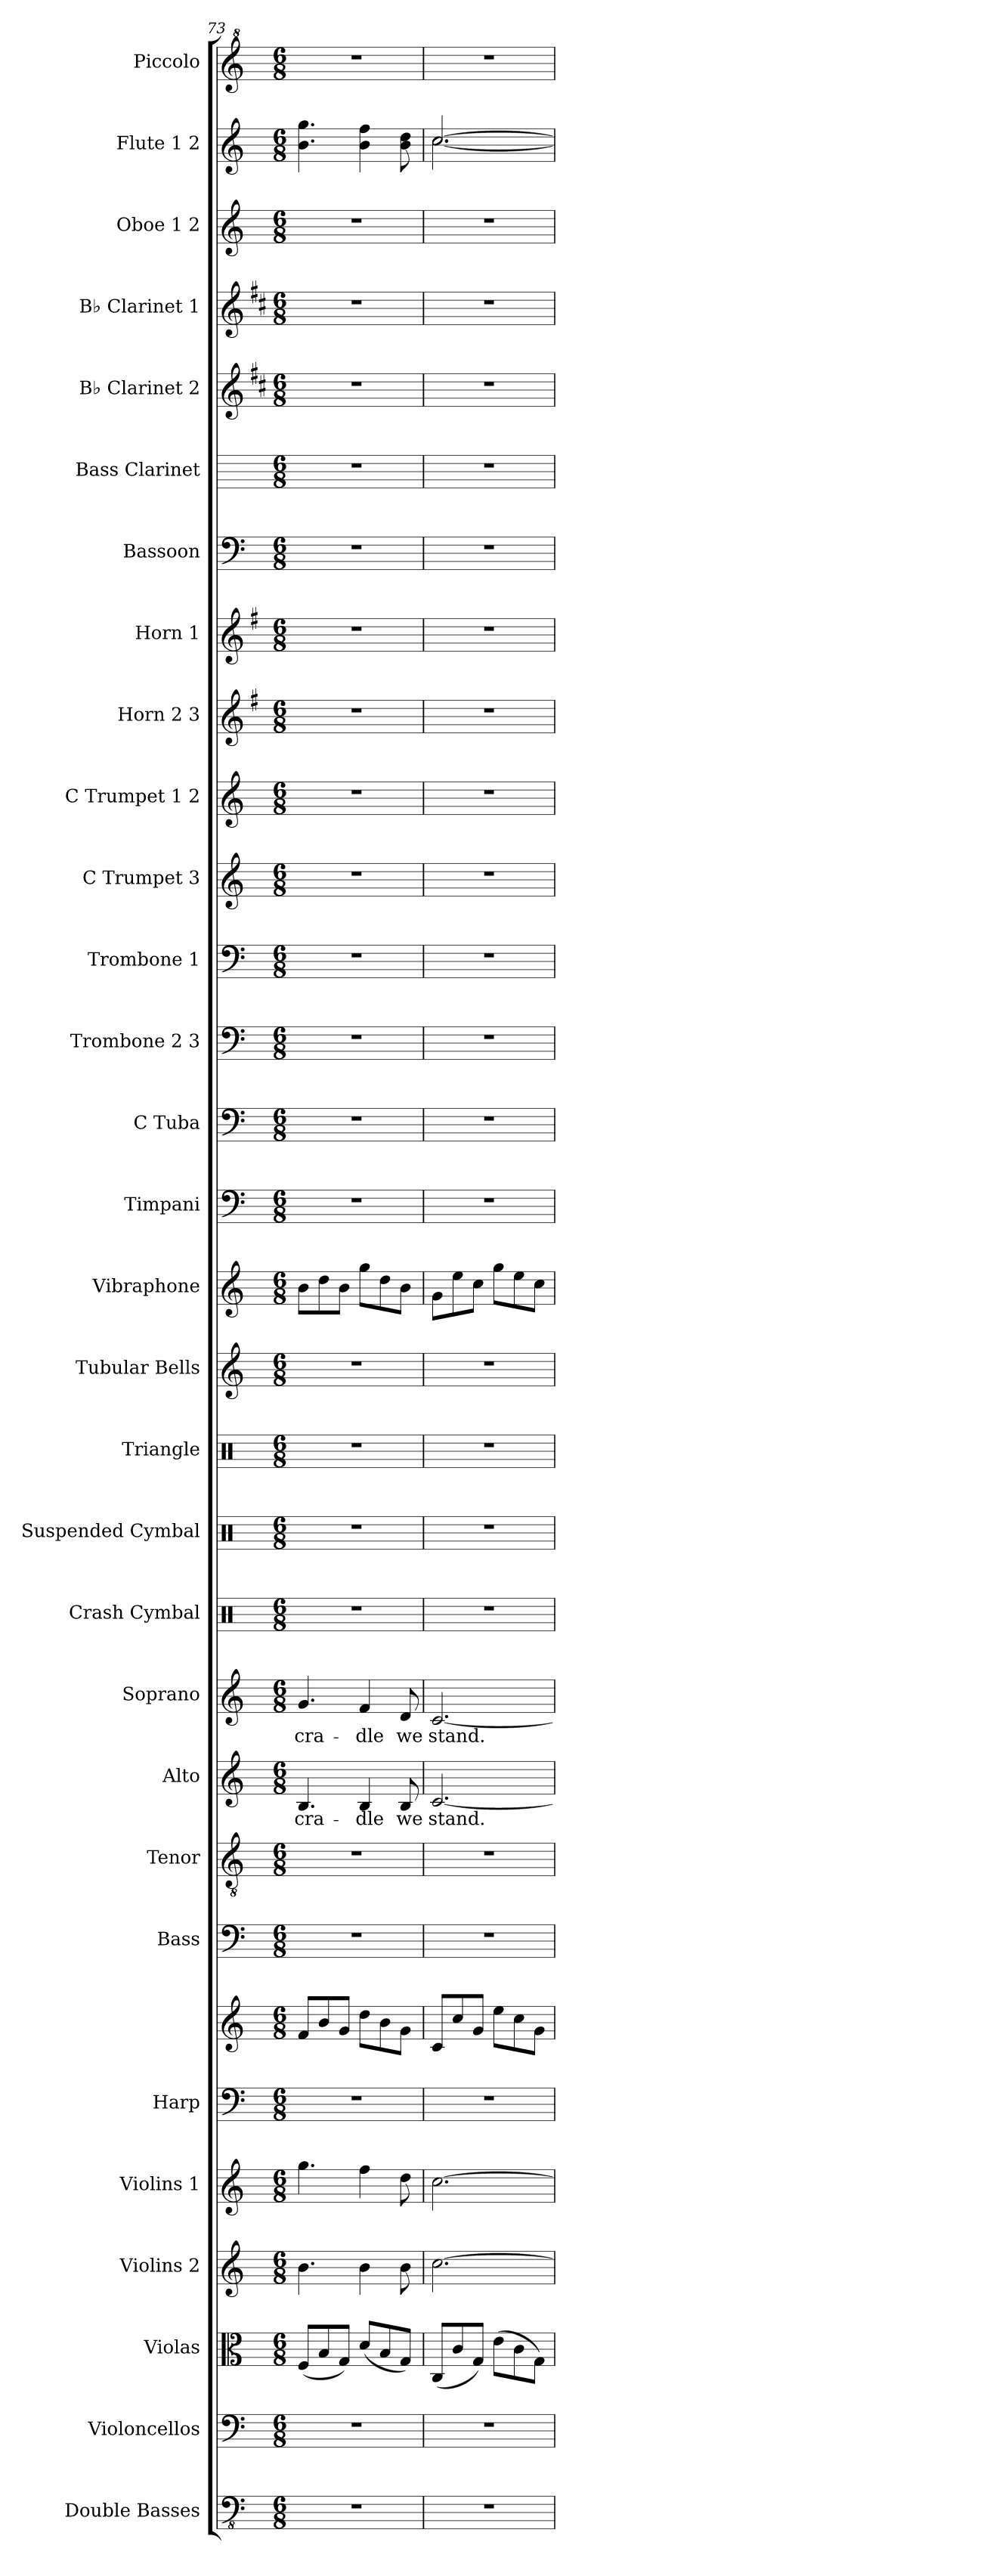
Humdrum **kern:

**kern	**kern	**kern	**kern	**kern	**kern	**kern	**kern	**kern	**kern	**text	**kern	**text	**kern	**kern	**kern	**kern	**kern	**kern	**kern	**kern	**kern	**kern	**kern	**kern	**kern	**kern	**kern	**kern	**kern	**kern	**kern	**kern
*part30	*part29	*part28	*part27	*part26	*part25	*part25	*part24	*part23	*part22	*part22	*part21	*part21	*part20	*part19	*part18	*part17	*part16	*part15	*part14	*part13	*part12	*part11	*part10	*part9	*part8	*part7	*part6	*part5	*part4	*part3	*part2	*part1
*staff31	*staff30	*staff29	*staff28	*staff27	*staff26	*staff25	*staff24	*staff23	*staff22	*staff22	*staff21	*staff21	*staff20	*staff19	*staff18	*staff17	*staff16	*staff15	*staff14	*staff13	*staff12	*staff11	*staff10	*staff9	*staff8	*staff7	*staff6	*staff5	*staff4	*staff3	*staff2	*staff1
*I"Double Basses	*I"Violoncellos	*I"Violas	*I"Violins 2	*I"Violins 1	*I"Harp	*	*I"Bass	*I"Tenor	*I"Alto	*	*I"Soprano	*	*I"Crash Cymbal	*I"Suspended Cymbal	*I"Triangle	*I"Tubular Bells	*I"Vibraphone	*I"Timpani	*I"C Tuba	*I"Trombone 2 3	*I"Trombone 1	*I"C Trumpet 3	*I"C Trumpet 1 2	*I"Horn 2 3	*I"Horn 1	*I"Bassoon	*I"Bass Clarinet	*I"B♭ Clarinet 2	*I"B♭ Clarinet 1	*I"Oboe 1 2	*I"Flute 1 2	*I"Piccolo
*I'Dbs.	*I'Vlcs.	*I'Vlas.	*I'Vlns. 2	*I'Vlns. 1	*I'Hrp.	*	*I'B.	*I'T.	*I'A.	*	*I'S.	*	*I'Cr. Cym.	*I'Susp. Cym.	*I'Trgl.	*I'Tu. Be.	*I'Vib.	*I'Timp.	*I'C Tu.	*I'Trb. 2 3	*I'Trb. 1	*I'C Tpt. 3	*I'C Tpt. 1 2	*I'Hn. 2 3	*I'Hn. 1	*I'Bsn.	*I'B. Cl.	*I'B♭ Cl. 2	*I'B♭ Cl. 1	*I'Ob. 1 2	*I'Fl. 1 2	*I'Picc.
!!LO:PB:g=z
*clefFv4	*clefF4	*clefC3	*clefG2	*clefG2	*clefF4	*clefG2	*clefF4	*clefGv2	*clefG2	*	*clefG2	*	*clefX	*clefX	*clefX	*clefG2	*	*clefF4	*clefF4	*clefF4	*clefF4	*clefG2	*clefG2	*clefG2	*clefG2	*clefF4	*	*clefG2	*clefG2	*clefG2	*clefG2	*clefG^2
*	*	*	*	*	*	*	*	*	*	*	*	*	*	*	*	*	*	*	*	*	*	*	*	*ITrd4c7	*ITrd4c7	*	*ITrd8c14	*ITrd1c2	*ITrd1c2	*	*	*ITrd-7c-12
*k[]	*k[]	*k[]	*k[]	*k[]	*k[]	*k[]	*k[]	*k[]	*k[]	*	*k[]	*	*k[]	*k[]	*k[]	*k[]	*k[]	*k[]	*k[]	*k[]	*k[]	*k[]	*k[]	*k[]	*k[]	*k[]	*k[]	*k[]	*k[]	*k[]	*k[]	*k[]
*C:	*C:	*C:	*C:	*C:	*C:	*C:	*C:	*C:	*C:	*	*C:	*	*C:	*C:	*C:	*C:	*C:	*C:	*C:	*C:	*C:	*C:	*C:	*C:	*C:	*C:	*C:	*C:	*C:	*C:	*C:	*C:
*M6/8	*M6/8	*M6/8	*M6/8	*M6/8	*M6/8	*M6/8	*M6/8	*M6/8	*M6/8	*	*M6/8	*	*M6/8	*M6/8	*M6/8	*M6/8	*M6/8	*M6/8	*M6/8	*M6/8	*M6/8	*M6/8	*M6/8	*M6/8	*M6/8	*M6/8	*M6/8	*M6/8	*M6/8	*M6/8	*M6/8	*M6/8
=73	=73	=73	=73	=73	=73	=73	=73	=73	=73	=73	=73	=73	=73	=73	=73	=73	=73	=73	=73	=73	=73	=73	=73	=73	=73	=73	=73	=73	=73	=73	=73	=73
2.r	2.r	(8F/L	4.b\	4.gg\	2.r	8f/L	2.r	2.r	4.B/	cra-	4.g/	cra-	2.r	2.r	2.r	2.r	8b\L	2.r	2.r	2.r	2.r	2.r	2.r	2.r	2.r	2.r	2.r	2.r	2.r	2.r	4.b\ 4.gg\	2.r
.	.	8B/	.	.	.	8b/	.	.	.	.	.	.	.	.	.	.	8dd\	.	.	.	.	.	.	.	.	.	.	.	.	.	.	.
.	.	8G/J)	.	.	.	8g/J	.	.	.	.	.	.	.	.	.	.	8b\J	.	.	.	.	.	.	.	.	.	.	.	.	.	.	.
.	.	(8d/L	4b\	4ff\	.	8dd\L	.	.	4B/	-dle	4f/	-dle	.	.	.	.	8gg\L	.	.	.	.	.	.	.	.	.	.	.	.	.	4b\ 4ff\	.
.	.	8B/	.	.	.	8b\	.	.	.	.	.	.	.	.	.	.	8dd\	.	.	.	.	.	.	.	.	.	.	.	.	.	.	.
.	.	8G/J)	8b\	8dd\	.	8g\J	.	.	8B/	we	8d/	we	.	.	.	.	8b\J	.	.	.	.	.	.	.	.	.	.	.	.	.	8b\ 8dd\	.
=74	=74	=74	=74	=74	=74	=74	=74	=74	=74	=74	=74	=74	=74	=74	=74	=74	=74	=74	=74	=74	=74	=74	=74	=74	=74	=74	=74	=74	=74	=74	=74	=74
*	*	*	*	*	*	*	*	*	*	*	*	*	*	*	*	*	*	*	*	*	*	*	*	*	*	*	*	*	*	*	*^	*
2.r	2.r	(8C/L	[2.cc\	[2.cc\	2.r	8c/L	2.r	2.r	[2.c/	stand.	[2.c/	stand.	2.r	2.r	2.r	2.r	8g\L	2.r	2.r	2.r	2.r	2.r	2.r	2.r	2.r	2.r	2.r	2.r	2.r	2.r	[2.cc/	[2.cc\	2.r
.	.	8c/	.	.	.	8cc/	.	.	.	.	.	.	.	.	.	.	8ee\	.	.	.	.	.	.	.	.	.	.	.	.	.	.	.	.
.	.	8G/J)	.	.	.	8g/J	.	.	.	.	.	.	.	.	.	.	8cc\J	.	.	.	.	.	.	.	.	.	.	.	.	.	.	.	.
.	.	(8e\L	.	.	.	8ee\L	.	.	.	.	.	.	.	.	.	.	8gg\L	.	.	.	.	.	.	.	.	.	.	.	.	.	.	.	.
.	.	8c\	.	.	.	8cc\	.	.	.	.	.	.	.	.	.	.	8ee\	.	.	.	.	.	.	.	.	.	.	.	.	.	.	.	.
.	.	8G\J)	.	.	.	8g\J	.	.	.	.	.	.	.	.	.	.	8cc\J	.	.	.	.	.	.	.	.	.	.	.	.	.	.	.	.
*	*	*	*	*	*	*	*	*	*	*	*	*	*	*	*	*	*	*	*	*	*	*	*	*	*	*	*	*	*	*	*v	*v	*
=	=	=	=	=	=	=	=	=	=	=	=	=	=	=	=	=	=	=	=	=	=	=	=	=	=	=	=	=	=	=	=	=
*-	*-	*-	*-	*-	*-	*-	*-	*-	*-	*-	*-	*-	*-	*-	*-	*-	*-	*-	*-	*-	*-	*-	*-	*-	*-	*-	*-	*-	*-	*-	*-	*-
